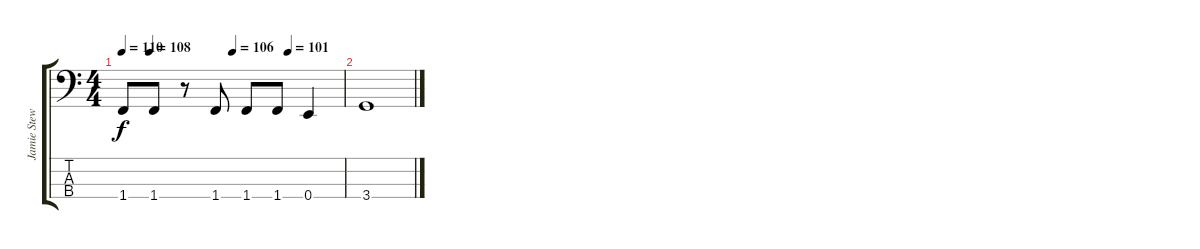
\track ("Jamie Stewart - Bass" "Jamie Stew") {instrument electricbasspick}
\staff {score tabs}
\tuning (G2 D2 A1 E1) {hide}
\ts (4 4)
\tempo 110
\tempo (108 0.125)
\tempo (106 0.5)
\tempo (101 0.75)
\clef f4
\ks c
1.4.8{dy f} 1.4.8 r.8 1.4.8 1.4.8 1.4.8 0.4.4 |
3.4.1
